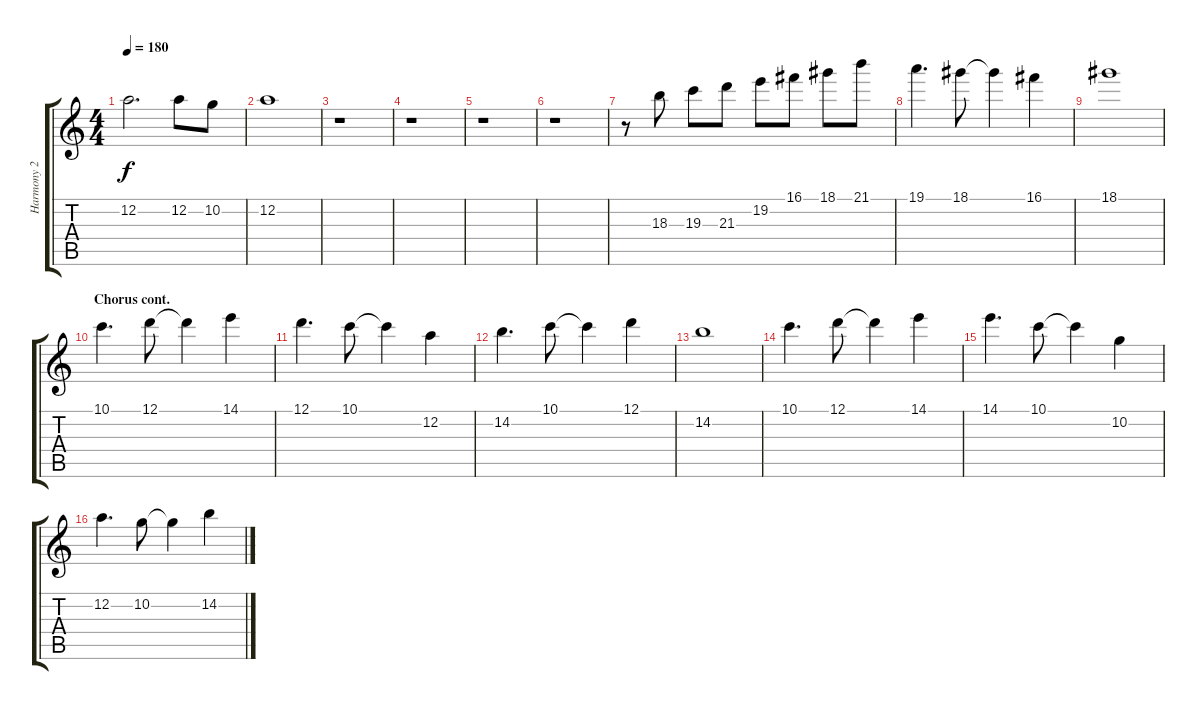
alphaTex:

\track ("Harmony 2" "Harmony 2") {instrument overdrivenguitar}
\staff {score tabs}
\tuning (D4 A3 F3 C3 G2 C2) {hide}
\ts (4 4)
\tempo 180
\clef g2
\ks aminor
12.2.2{d dy f} 12.2.8 10.2.8 |
12.2.1 |
r.1 |
r.1 |
r.1 |
r.1 |
r.8 18.3.8 19.3.8 21.3.8 19.2.8 16.1.8 18.1.8 21.1.8 |
19.1.4{d} 18.1.8 18.1{t}.4 16.1.4 |
18.1.1 |
\section ("" "Chorus cont.")
10.1.4{d} 12.1.8 12.1{t}.4 14.1.4 |
12.1.4{d} 10.1.8 10.1{t}.4 12.2.4 |
14.2.4{d} 10.1.8 10.1{t}.4 12.1.4 |
14.2.1 |
10.1.4{d} 12.1.8 12.1{t}.4 14.1.4 |
14.1.4{d} 10.1.8 10.1{t}.4 10.2.4 |
12.2.4{d} 10.2.8 10.2{t}.4 14.2.4
